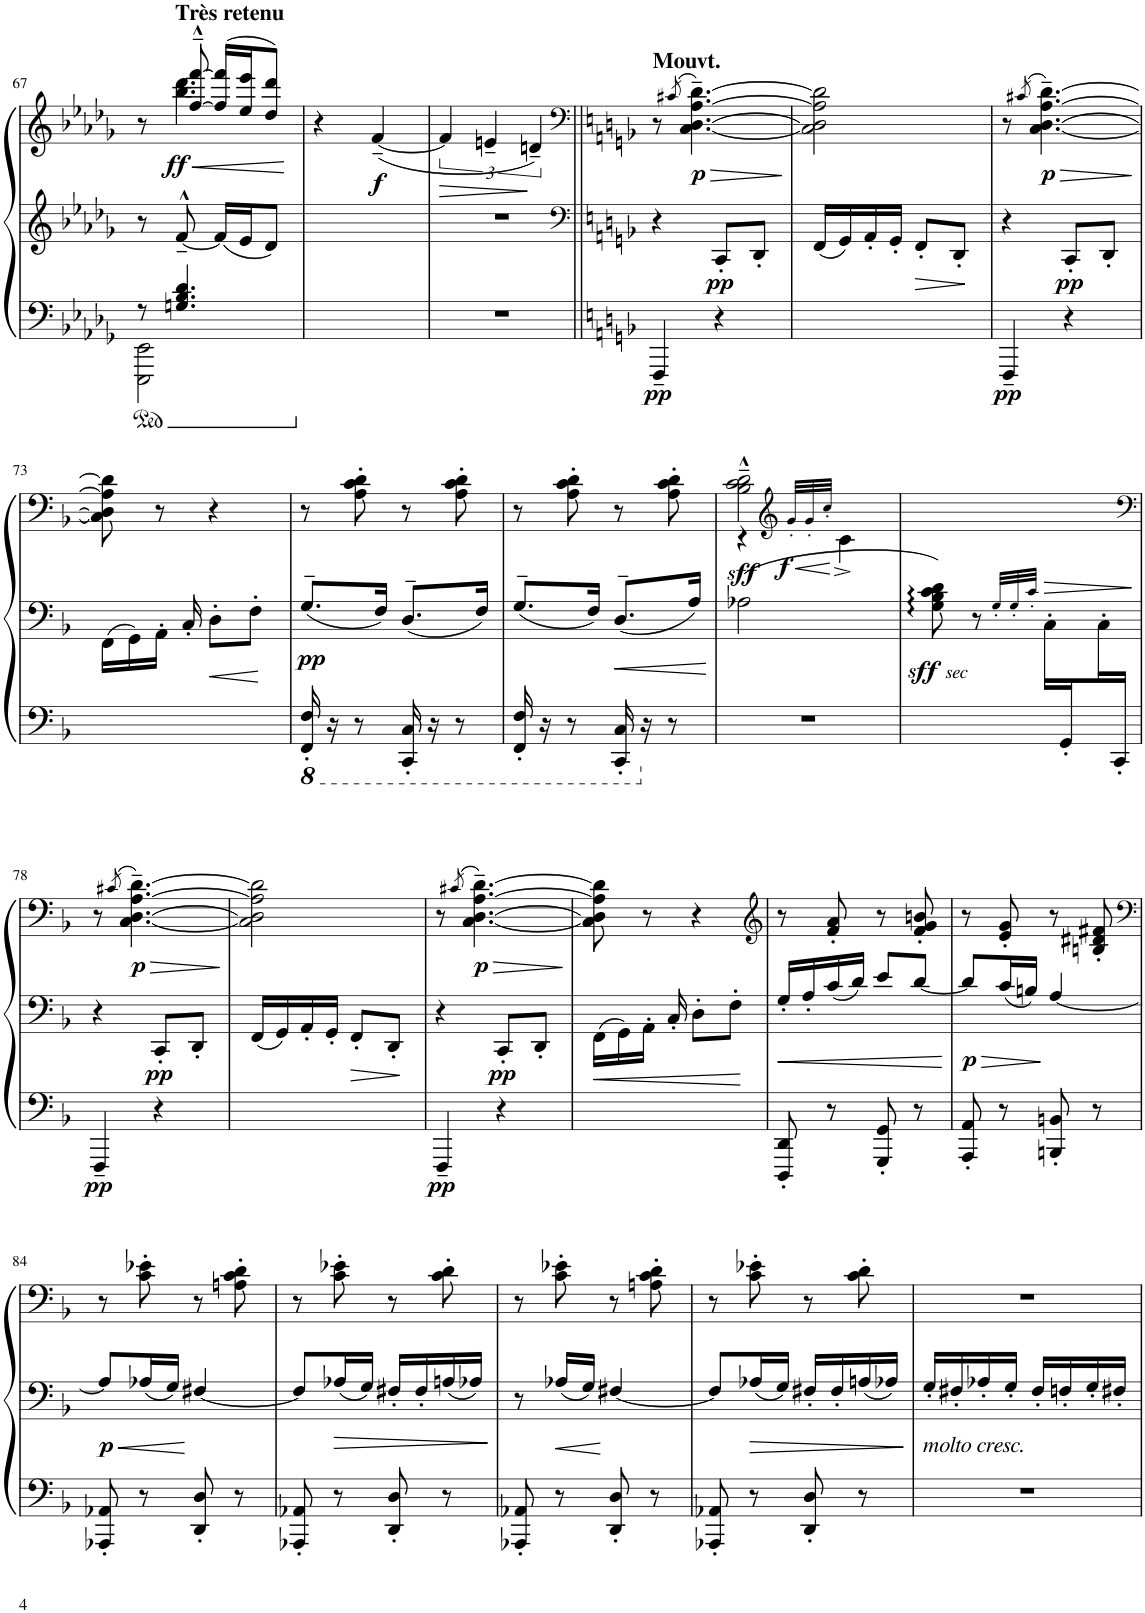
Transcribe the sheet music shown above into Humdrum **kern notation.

**kern	**kern	**kern	**dynam
*part1	*part1	*part1	*part1
*staff3	*staff2	*staff1	*staff1/2/3
*I"Grand Piano	*	*	*
*I'Pno.	*	*	*
!!LO:PB:g=z
*clefF4	*clefG2	*clefG2	*
*k[b-e-a-d-g-]	*k[b-e-a-d-g-]	*k[b-e-a-d-g-]	*
*M2/4	*M2/4	*M2/4	*
=67	=67	=67	=67
*^	*	*^	*
2EEE-\ 2EE-\	8r	8r	8r	8ryy	.
!	!	!	!LO:TX:a:B:t=Très retenu	!	!
!	!	!	!	!	!LO:HP:b
!	!	!	!	!	!LO:DY:n=1:b
.	4.Gn/ 4.B-/ 4.d-/	[8f~^^/	[8ff/~^^ [8fff/~^^	4.bb-\ 4.ddd-\	< ff
.	.	16f/LL]	(16ff/] 16fff/]LL	.	.
.	.	16e-/J	16ee-/ 16eee-/J	.	.
.	.	8d-/J	8dd-/ 8ddd-/J)	.	[
*v	*v	*	*v	*v	*
=68	=68	=68	=68
2ryy	2ryy	4r	.
!	!	!	!LO:DY:b
.	.	([4f~/	f
=69	=69	=69	=69
!	!	!	!LO:HP:b
2r	2r	6f/]	>
.	.	6en~/	.
.	.	6dn~/)	.
.	.	.	]
=70||	=70||	=70||	=70||
*	*clefF4	*clefF4	*
*k[b-]	*k[b-]	*k[b-]	*
!	!	!LO:TX:a:B:t=Mouvt.	!
!	!	!	!LO:DY:b=3
4FFF~/	4r	8r	pp
.	.	(>8qc#X/	.
!	!	!	!LO:DY:b
.	.	[4.C\~ [4.D\~ [4.A\~ [4.d\~)	p
!	!	!	!LO:DY:b=2
4r	8CC'/L	.	pp
.	8DD'/J	.	.
=71	=71	=71	=71
2ryy	16FF/LL	2C\] 2D\] 2A\] 2d\]	.
.	16GG/	.	.
.	16AA'/	.	.
.	16GG'/JJ	.	.
.	8FF'/L	.	.
.	8DD'/J	.	.
=72	=72	=72	=72
!	!	!	!LO:DY:b=3
4FFF~/	4r	8r	pp
.	.	(>8qc#X/	.
!	!	!	!LO:DY:b
.	.	[4.C\~ [4.D\~ [4.A\~ [4.d\~)	p
!	!	!	!LO:DY:b=2
4r	8CC'/L	.	pp
.	8DD'/J	.	.
!!LO:LB:g=z
=73	=73	=73	=73
2ryy	16FF\LL	8C\] 8D\] 8A\] 8d\]	.
.	16GG\	.	.
.	16AA'\JJ	8r	.
.	16C'/	.	.
.	8D'\L	4r	.
.	8F'\J	.	.
=74	=74	=74	=74
*8ba	*	*	*
!	!	!	!LO:DY:b=2
16FFF/' 16FF/'	8.G~>/L	8r	pp
16r	.	.	.
8r	.	8A\' 8c\' 8d\'	.
.	16F/Jk	.	.
16CCC/' 16CC/'	8.D~>/L	8r	.
16r	.	.	.
8r	.	8A\' 8c\' 8d\'	.
.	16F/Jk	.	.
=75	=75	=75	=75
16FFF/' 16FF/'	8.G~>/L	8r	.
16r	.	.	.
8r	.	8A\' 8c\' 8d\'	.
.	16F/Jk	.	.
16CCC/' 16CC/'	8.D~>/L	8r	.
*X8ba	*	*	*
16r	.	.	.
8r	.	8A\' 8c\' 8d\'	.
.	16A/Jk	.	.
=76	=76	=76	=76
*	*^	*^	*
*	*	*	*	*^	*
*	*	*	*	*	*^	*
!	!	!	!	!	!	!	!LO:DY:a=2
2r	2A-X\	8ryy	2B-\~>^^ 2c\~>^^ 2d\~>^^	8ryy	4r	32ryy	other-dynamics
*	*	*	*	*	*v	*v	*
*	*	*	*clefG2	*	*	*
*	*	*	*	*	*^	*
!	!	!	!	!	!	!	!LO:HP:b=2
!	!	!	!	!	!	!	!LO:DY:n=1:a=2
*	*	*	*	*	*v	*v	*
.	.	32ryy	.	8ryy	.	< f
*	*	*	*	*	*^	*
.	.	4ryy	.	.	.	32g'<!/LLL	.
.	.	.	.	.	.	32g'<!/	.
.	.	.	.	.	.	32cc'<!/JJJ	.
.	.	.	.	4ryy	4ryy	4c^\	[
.	.	16.ryy	.	.	.	.	.
*	*	*	*v	*v	*v	*v	*
=77	=77	=77	=77	=77
!	!	!	!	!LO:DY:b=2
!	!	!	!	!LO:DY:n=1:b=2
8ryy	8G\ 8B-\ 8c\ 8d\	32ryy	2ryy	other-dynamics other-dynamics
*	*v	*v	*	*
32ryy	8r	.	.
*	*^	*	*
32ryy	.	32G'!/LLL	.	.
.	.	32G'!/	.	.
.	.	32c'!/JJJ	.	.
.	4ryy	16C'\LL	.	.
16GG'/J	.	16ryy	.	.
16ryy	.	16C'\L	.	.
16CC'/JJ	.	16ryy	.	.
*	*v	*v	*	*
!!LO:LB:g=z
=78	=78	=78	=78
*	*	*clefF4	*
*	*^	*	*
!	!	!	!	!LO:DY:b=3
*	*v	*v	*	*
4FFF~/	4r	8r	pp
.	.	(>8qc#X/	.
!	!	!	!LO:DY:b
.	.	[4.C\~ [4.D\~ [4.A\~ [4.d\~)	p
!	!	!	!LO:DY:b=2
4r	8CC'/L	.	pp
.	8DD'/J	.	.
=79	=79	=79	=79
2ryy	16FF/LL	2C\] 2D\] 2A\] 2d\]	.
.	16GG/	.	.
.	16AA'/	.	.
.	16GG'/JJ	.	.
.	8FF'/L	.	.
.	8DD'/J	.	.
=80	=80	=80	=80
!	!	!	!LO:DY:b=3
4FFF~/	4r	8r	pp
.	.	(>8qc#X/	.
!	!	!	!LO:DY:b
.	.	[4.C\~ [4.D\~ [4.A\~ [4.d\~)	p
!	!	!	!LO:DY:b=2
4r	8CC'/L	.	pp
.	8DD'/J	.	.
=81	=81	=81	=81
2ryy	16FF\LL	8C\] 8D\] 8A\] 8d\]	.
.	16GG\	.	.
.	16AA'\JJ	8r	.
.	16C'/	.	.
.	8D'\L	4r	.
.	8F'\J	.	.
=82	=82	=82	=82
*	*	*clefG2	*
8DDD/' 8DD/'	16G'/LL	8r	.
.	16A'/	.	.
8r	16c/	8f/' 8a/'	.
.	16d/JJ	.	.
8GGG/' 8GG/'	8e/L	8r	.
8r	[8d/J	8f/' 8g/' 8bn/'	.
=83	=83	=83	=83
!	!	!	!LO:DY:b=2
8AAA/' 8AA/'	8d/L]	8r	p
8r	16c/L	8e/' 8g/'	.
.	16Bn/JJ	.	.
8BBBn/' 8BBn/'	[4A/	8r	.
8r	.	8Bn/' 8d#X/' 8f#X/'	.
!!LO:LB:g=z
=84	=84	=84	=84
*	*	*clefF4	*
!	!	!	!LO:DY:b=2
8AAA-X/' 8AA-X/'	8A/L]	8r	p
8r	16A-X/L	8c\' 8e-X\'	.
.	16G/JJ	.	.
8DD/' 8D/'	[4F#X/	8r	.
8r	.	8An\' 8c\' 8d\'	.
=85	=85	=85	=85
8AAA-X/' 8AA-X/'	8F#/L]	8r	.
8r	16A-X/L	8c\' 8e-X\'	.
.	16G/JJ	.	.
8DD/' 8D/'	16F#X'/LL	8r	.
.	16F#'/	.	.
8r	16An/	8c\' 8d\'	.
.	16A-X/JJ	.	.
=86	=86	=86	=86
8AAA-X/' 8AA-X/'	8r	8r	.
8r	16A-X/LL	8c\' 8e-X\'	.
.	16G/JJ	.	.
8DD/' 8D/'	[4F#X/	8r	.
8r	.	8An\' 8c\' 8d\'	.
=87	=87	=87	=87
8AAA-X/' 8AA-X/'	8F#/L]	8r	.
8r	16A-X/L	8c\' 8e-X\'	.
.	16G/JJ	.	.
8DD/' 8D/'	16F#X'/LL	8r	.
.	16F#'/	.	.
8r	16An/	8c\' 8d\'	.
.	16A-X/JJ	.	.
=88	=88	=88	=88
!	!LO:TX:b:i:t=molto cresc.	!	!
2r	16G'/LL	2r	.
.	16F#X'/	.	.
.	16A-X'/	.	.
.	16G'/JJ	.	.
.	16F#'/LL	.	.
.	16Fn'/	.	.
.	16G'/	.	.
.	16F#X'/JJ	.	.
=	=	=	=
*-	*-	*-	*-
